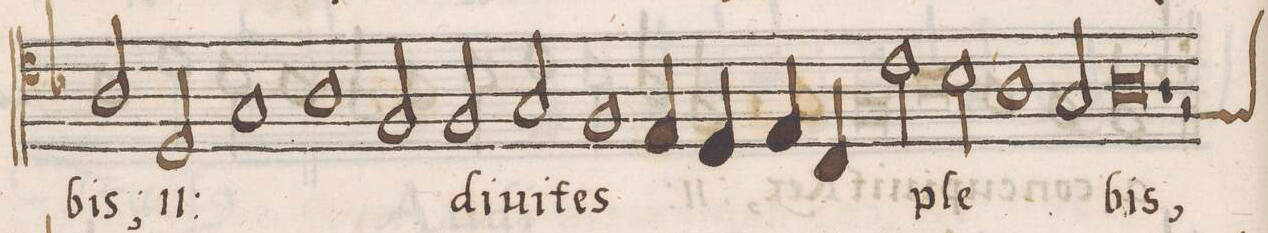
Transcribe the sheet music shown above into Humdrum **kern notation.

**kern	**text
*I"ALTVS	*
*clefC4	*
*k[b-]	*
*met(C|)	*
*M2/1	*
2A/	-bis,
*	*ij
2D/	ple-
1G	.
=47-	=47-
1A	.
2F/	-bis
*	*Xij
2F/	di-
=48-	=48-
2G/	-ui-
1F	-tes
4E/	.
4D/	.
=49-	=49-
4E/	.
4C/	.
2c\	ple-
2B-\	.
1A\	.
=50-	=50-
2G/	.
0A	-bis,
=51-	=51-
1r	.
=52-	=52-
*custos:F	*
2r	.
*	*ij
*-	*-
